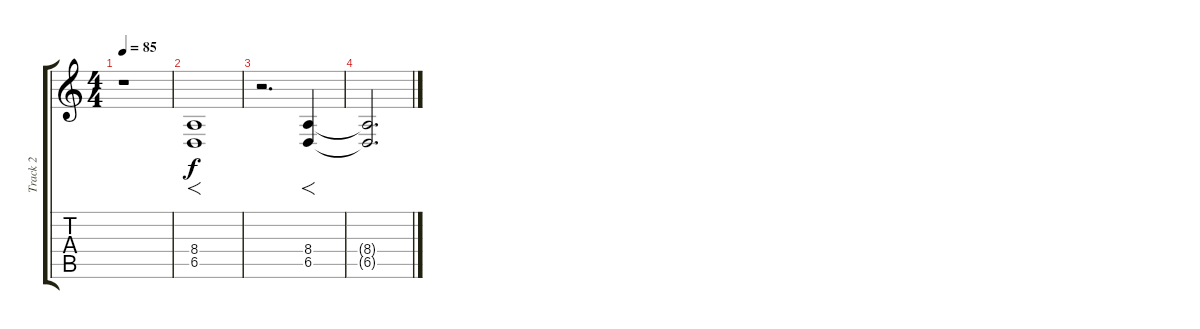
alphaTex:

\track ("Track 2" "Track 2") {instrument lead5charang}
\staff {score tabs}
\tuning (Eb4 Bb3 Gb3 Db3 Ab2 Eb2) {hide}
\ts (4 4)
\tempo 85
\clef g2
\ks c
r.1{dy f instrument lead5charang} |
(8.4 6.5).1{f} |
r.2{d} (8.4 6.5).4{f} |
(8.4{t} 6.5{t}).2{d}
